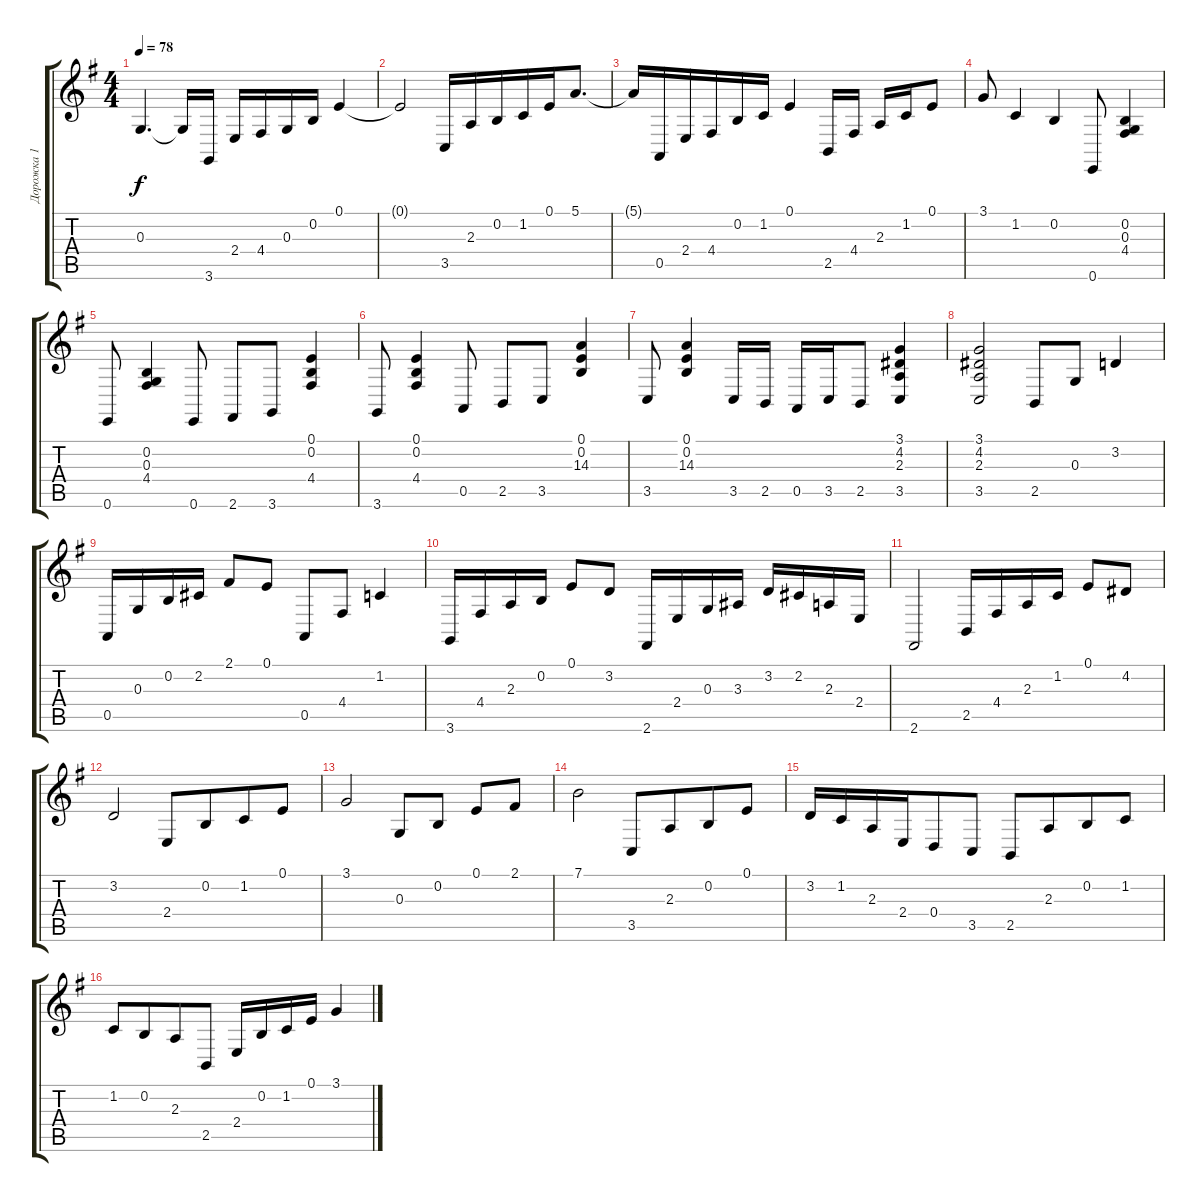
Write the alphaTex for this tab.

\track ("Дорожка 1" "Дорожка 1") {instrument acousticgrandpiano}
\staff {score tabs}
\tuning (E4 B3 G3 D3 A2 E2) {hide}
\ts (4 4)
\tempo 78
\clef g2
\ks g
0.3{t}.4{d dy f} 0.3{t}.16 3.6.16 2.4.16 4.4.16 0.3.16{beam merge} 0.2.16 0.1.4 |
0.1{t}.2 3.5.16 2.3.16 0.2.16 1.2.16{beam merge} 0.1.16 5.1.8{d} |
5.1{t}.16 0.5.16 2.4.16 4.4.16{beam merge} 0.2.16 1.2.16 0.1.4 2.5.16 4.4.16 2.3.16 1.2.16 0.1.8 |
3.1.8 1.2.4 0.2.4 0.6.8 (0.2 0.3 4.4).4 |
0.6.8 (0.2 0.3 4.4).4 0.6.8 2.6.8 3.6.8 (0.1 0.2 4.4).4 |
3.6.8 (0.1 0.2 4.4).4 0.5.8 2.5.8 3.5.8 (0.1 0.2 14.3).4 |
3.5.8 (0.1 0.2 14.3).4 3.5.16 2.5.16 0.5.16 3.5.16 2.5.8 (3.1 4.2 2.3 3.5).4 |
(3.1 4.2 2.3 3.5).2 2.5.8 0.3.8 3.2.4 |
0.5.16 0.3.16 0.2.16 2.2.16 2.1.8 0.1.8 0.5.8 4.4.8 1.2.4 |
3.6.16 4.4.16 2.3.16 0.2.16 0.1.8 3.2.8 2.6.16 2.4.16 0.3.16 3.3.16 3.2.16 2.2.16 2.3.16 2.4.16 |
2.6.2 2.5.16 4.4.16 2.3.16 1.2.16 0.1.8 4.2.8 |
3.2.2 2.4.8 0.2.8{beam merge} 1.2.8 0.1.8 |
3.1.2 0.3.8 0.2.8 0.1.8 2.1.8 |
7.1.2 3.5.8 2.3.8{beam merge} 0.2.8 0.1.8 |
3.2.16 1.2.16 2.3.16 2.4.16{beam merge} 0.4.8 3.5.8 2.5.8 2.3.8{beam merge} 0.2.8 1.2.8 |
1.2.8 0.2.8{beam merge} 2.3.8 2.5.8 2.4.16 0.2.16 1.2.16 0.1.16 3.1.4
